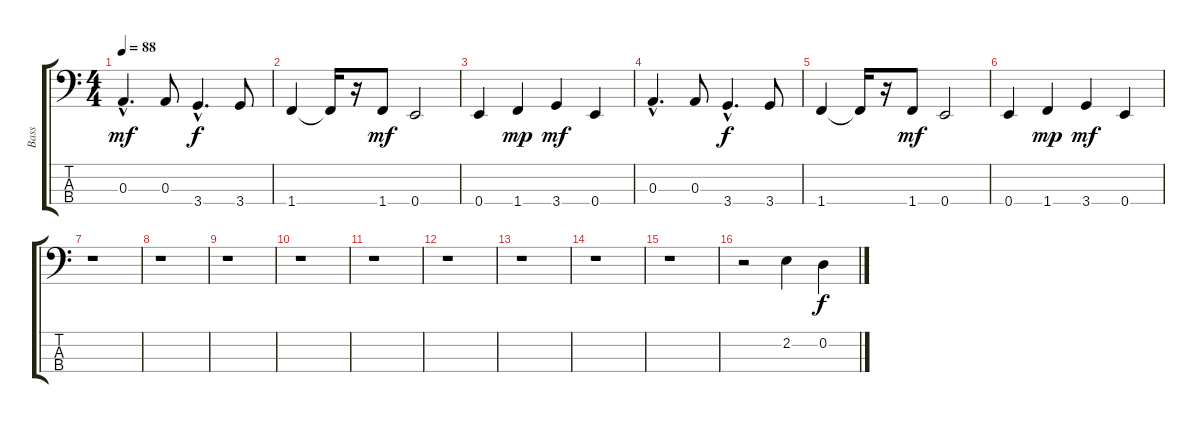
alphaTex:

\track ("Bass" "Bass") {instrument fretlessbass}
\staff {score tabs}
\tuning (G2 D2 A1 E1) {hide}
\ts (4 4)
\tempo 88
\clef f4
\ks c
0.3{hac}.4{d dy mf instrument fretlessbass} 0.3.8 3.4{hac}.4{d dy f} 3.4.8 |
1.4.4 1.4{t}.16 r.16 1.4.8{dy mf} 0.4.2 |
0.4.4 1.4.4{dy mp} 3.4.4{dy mf} 0.4.4 |
0.3{hac}.4{d} 0.3.8 3.4{hac}.4{d dy f} 3.4.8 |
1.4.4 1.4{t}.16 r.16 1.4.8{dy mf} 0.4.2 |
0.4.4 1.4.4{dy mp} 3.4.4{dy mf} 0.4.4 |
r.1 |
r.1 |
r.1 |
r.1 |
r.1 |
r.1 |
r.1 |
r.1 |
r.1 |
r.2 2.2.4 0.2.4{dy f}
